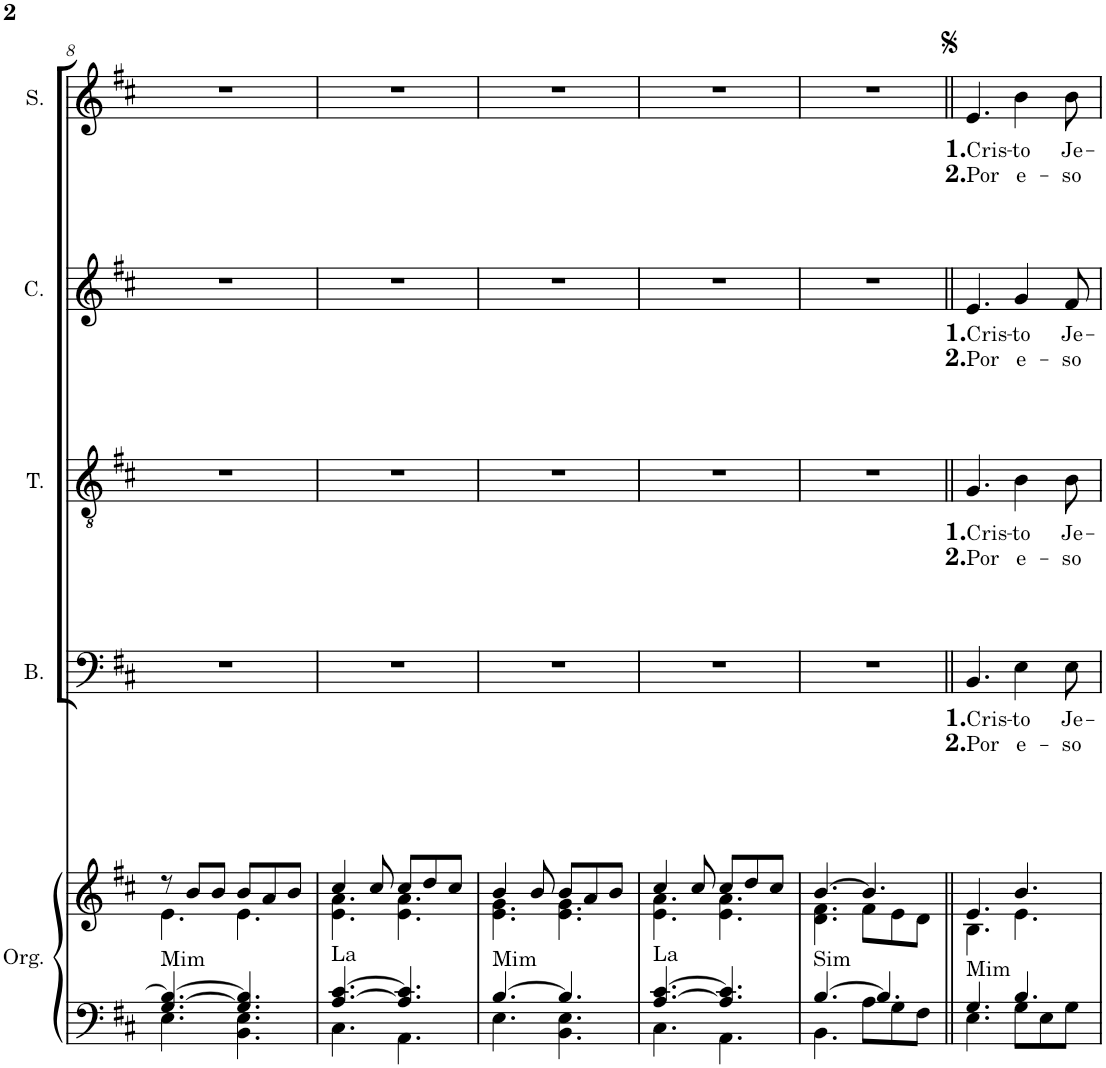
**kern	**kern	**harte	**kern	**text	**text	**kern	**text	**text	**kern	**text	**text	**kern	**text	**text
*part5	*part5	*part5	*part4	*part4	*part4	*part3	*part3	*part3	*part2	*part2	*part2	*part1	*part1	*part1
*staff6	*staff5	*	*staff4	*staff4	*staff4	*staff3	*staff3	*staff3	*staff2	*staff2	*staff2	*staff1	*staff1	*staff1
*I"Órgano	*	*	*I"Bajo	*	*	*I"Tenor	*	*	*I"Contralto	*	*	*I"Soprano	*	*
*	*	*	*I'B.	*	*	*I'T.	*	*	*I'C.	*	*	*I'S.	*	*
!!LO:PB:g=z
*clefF4	*clefG2	*	*clefF4	*	*	*clefGv2	*	*	*clefG2	*	*	*clefG2	*	*
*k[f#c#]	*k[f#c#]	*	*k[f#c#]	*	*	*k[f#c#]	*	*	*k[f#c#]	*	*	*k[f#c#]	*	*
*M6/8	*M6/8	*	*M6/8	*	*	*M6/8	*	*	*M6/8	*	*	*M6/8	*	*
=8	=8	=8	=8	=8	=8	=8	=8	=8	=8	=8	=8	=8	=8	=8
*^	*^	*	*	*	*	*	*	*	*	*	*	*	*	*
!	!	!	!	!LO:H:kt=Mim	!	!	!	!	!	!	!	!	!	!	!	!
[4.G/ 4.B/_	4.E\	8r	4.e\	N	2.r	.	.	2.r	.	.	2.r	.	.	2.r	.	.
.	.	8b/L	.	.	.	.	.	.	.	.	.	.	.	.	.	.
.	.	8b/J	.	.	.	.	.	.	.	.	.	.	.	.	.	.
4.G/] 4.B/]	4.BB\ 4.E\	8b/L	4.e\	.	.	.	.	.	.	.	.	.	.	.	.	.
.	.	8a/	.	.	.	.	.	.	.	.	.	.	.	.	.	.
.	.	8b/J	.	.	.	.	.	.	.	.	.	.	.	.	.	.
=9	=9	=9	=9	=9	=9	=9	=9	=9	=9	=9	=9	=9	=9	=9	=9	=9
!	!	!	!	!LO:H:kt=La	!	!	!	!	!	!	!	!	!	!	!	!
[4.A/ [4.c#/	4.C#\	4cc#/	4.e\ 4.a\	N	2.r	.	.	2.r	.	.	2.r	.	.	2.r	.	.
.	.	8cc#/	.	.	.	.	.	.	.	.	.	.	.	.	.	.
4.A/] 4.c#/]	4.AA\	8cc#/L	4.e\ 4.a\	.	.	.	.	.	.	.	.	.	.	.	.	.
.	.	8dd/	.	.	.	.	.	.	.	.	.	.	.	.	.	.
.	.	8cc#/J	.	.	.	.	.	.	.	.	.	.	.	.	.	.
=10	=10	=10	=10	=10	=10	=10	=10	=10	=10	=10	=10	=10	=10	=10	=10	=10
!	!	!	!	!LO:H:kt=Mim	!	!	!	!	!	!	!	!	!	!	!	!
[4.B/	4.E\	4b/	4.e\ 4.g\	N	2.r	.	.	2.r	.	.	2.r	.	.	2.r	.	.
.	.	8b/	.	.	.	.	.	.	.	.	.	.	.	.	.	.
4.B/]	4.BB\ 4.E\	8b/L	4.e\ 4.g\	.	.	.	.	.	.	.	.	.	.	.	.	.
.	.	8a/	.	.	.	.	.	.	.	.	.	.	.	.	.	.
.	.	8b/J	.	.	.	.	.	.	.	.	.	.	.	.	.	.
=11	=11	=11	=11	=11	=11	=11	=11	=11	=11	=11	=11	=11	=11	=11	=11	=11
!	!	!	!	!LO:H:kt=La	!	!	!	!	!	!	!	!	!	!	!	!
[4.A/ [4.c#/	4.C#\	4cc#/	4.e\ 4.a\	N	2.r	.	.	2.r	.	.	2.r	.	.	2.r	.	.
.	.	8cc#/	.	.	.	.	.	.	.	.	.	.	.	.	.	.
4.A/] 4.c#/]	4.AA\	8cc#/L	4.e\ 4.a\	.	.	.	.	.	.	.	.	.	.	.	.	.
.	.	8dd/	.	.	.	.	.	.	.	.	.	.	.	.	.	.
.	.	8cc#/J	.	.	.	.	.	.	.	.	.	.	.	.	.	.
=12	=12	=12	=12	=12	=12	=12	=12	=12	=12	=12	=12	=12	=12	=12	=12	=12
!	!	!	!	!LO:H:kt=Sim	!	!	!	!	!	!	!	!	!	!	!	!
[4.B/	4.BB\	[4.b/	4.d\ 4.f#\	N	2.r	.	.	2.r	.	.	2.r	.	.	2.r	.	.
4.B/]	8A\L	4.b/]	8f#\L	.	.	.	.	.	.	.	.	.	.	.	.	.
.	8G\	.	8e\	.	.	.	.	.	.	.	.	.	.	.	.	.
.	8F#\J	.	8d\J	.	.	.	.	.	.	.	.	.	.	.	.	.
=13||	=13||	=13||	=13||	=13||	=13||	=13||	=13||	=13||	=13||	=13||	=13||	=13||	=13||	=13||	=13||	=13||
!	!	!	!	!LO:H:kt=Mim	!	!LO:LY:b	!LO:LY:b	!	!LO:LY:b	!LO:LY:b	!	!LO:LY:b	!LO:LY:b	!	!LO:LY:b	!LO:LY:b
4.G/	4.E\	4.e/	4.B\	N	4.BB/	1. Cris	2. Por	4.G/	1. Cris	2. Por	4.e/	1. Cris	2. Por	4.e/	1. Cris	2. Por
!	!	!	!	!	!	!LO:LY:b	!LO:LY:b	!	!LO:LY:b	!LO:LY:b	!	!LO:LY:b	!LO:LY:b	!	!LO:LY:b	!LO:LY:b
4.B/	8G\L	4.b/	4.e\	.	4E\	-to	e-	4B\	-to	e-	4g/	-to	e-	4b\	-to	e-
.	8E\	.	.	.	.	.	.	.	.	.	.	.	.	.	.	.
!	!	!	!	!	!	!LO:LY:b	!LO:LY:b	!	!LO:LY:b	!LO:LY:b	!	!LO:LY:b	!LO:LY:b	!	!LO:LY:b	!LO:LY:b
.	8G\J	.	.	.	8E\	Je-	-so	8B\	Je-	-so	8f#/	Je-	-so	8b\	Je-	-so
*v	*v	*	*	*	*	*	*	*	*	*	*	*	*	*	*	*
*	*v	*v	*	*	*	*	*	*	*	*	*	*	*	*	*
=	=	=	=	=	=	=	=	=	=	=	=	=	=	=
*-	*-	*-	*-	*-	*-	*-	*-	*-	*-	*-	*-	*-	*-	*-
